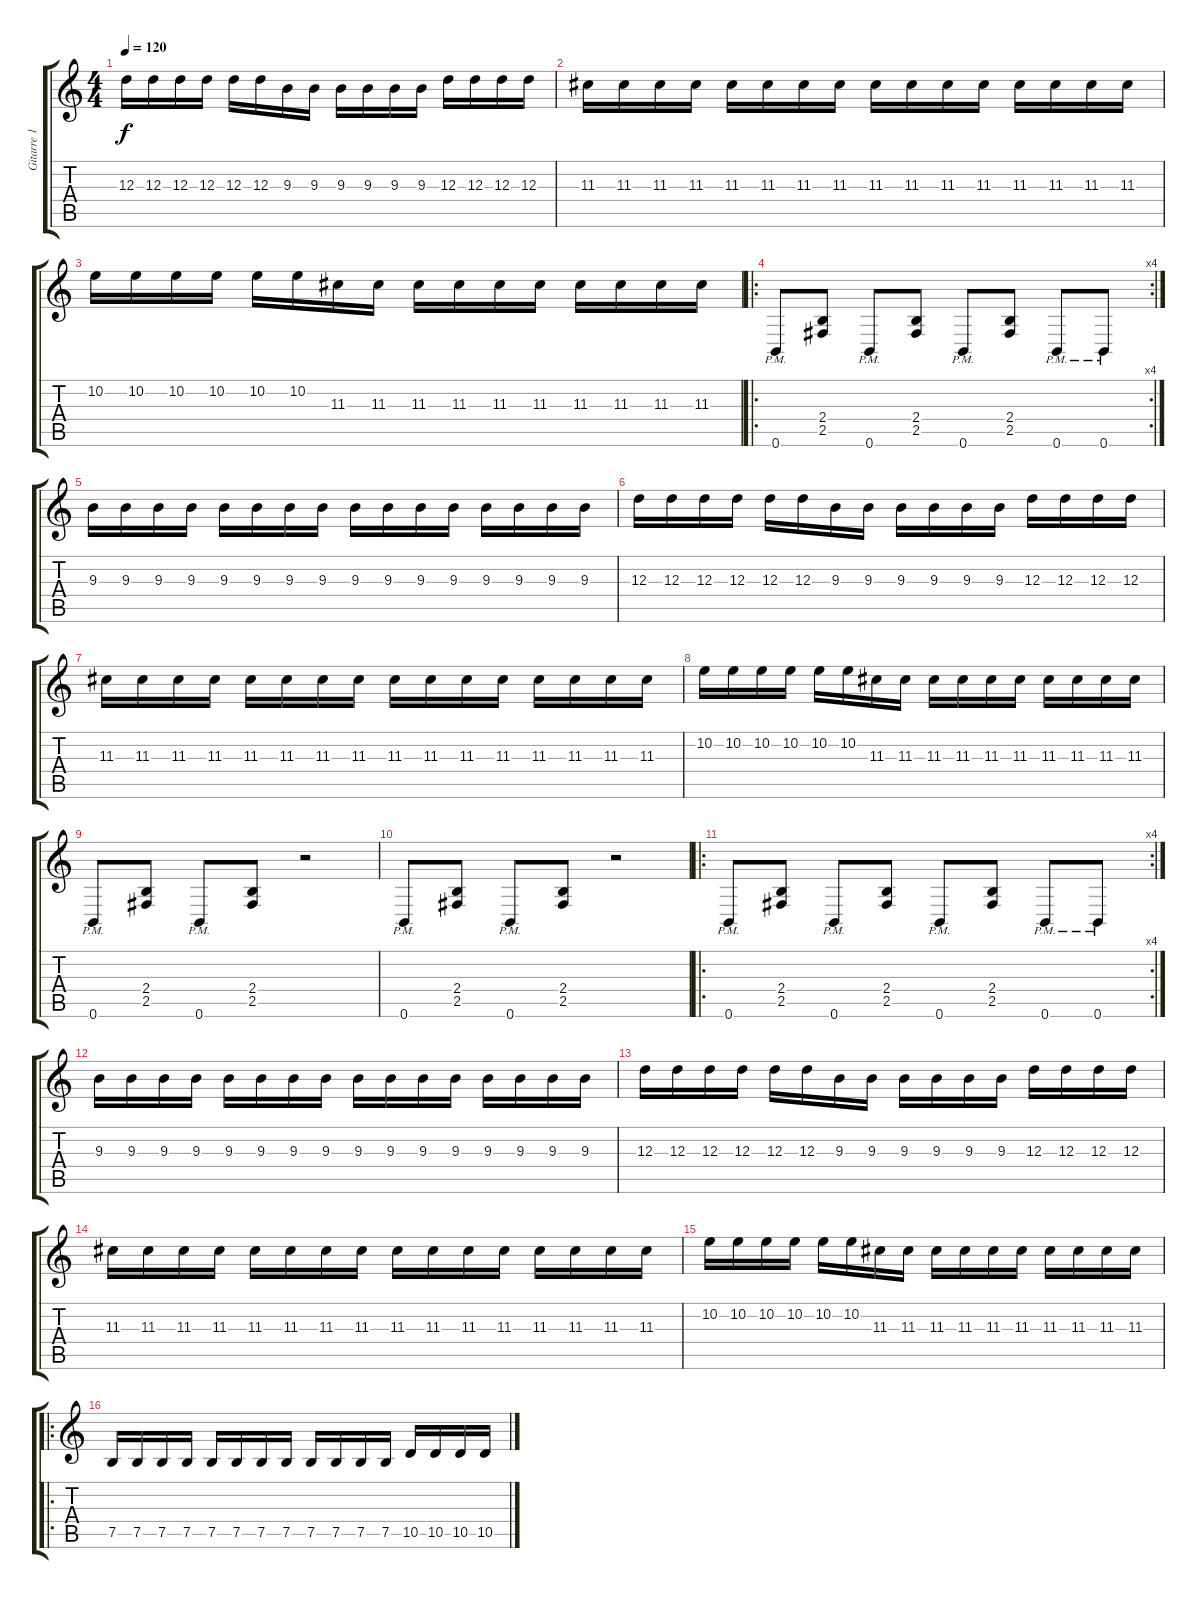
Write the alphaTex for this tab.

\track ("Gitarre 1" "Gitarre 1") {instrument distortionguitar}
\staff {score tabs}
\tuning (B3 Gb3 D3 A2 E2 B1) {hide}
\ts (4 4)
\tempo 120
\clef g2
\ks c
12.3.16{dy f} 12.3.16 12.3.16 12.3.16 12.3.16 12.3.16 9.3.16 9.3.16 9.3.16 9.3.16 9.3.16 9.3.16 12.3.16 12.3.16 12.3.16 12.3.16 |
11.3.16 11.3.16 11.3.16 11.3.16 11.3.16 11.3.16 11.3.16 11.3.16 11.3.16 11.3.16 11.3.16 11.3.16 11.3.16 11.3.16 11.3.16 11.3.16 |
10.2.16 10.2.16 10.2.16 10.2.16 10.2.16 10.2.16 11.3.16 11.3.16 11.3.16 11.3.16 11.3.16 11.3.16 11.3.16 11.3.16 11.3.16 11.3.16 |
\ro
\rc 4
0.6{pm}.8 (2.4 2.5).8 0.6{pm}.8 (2.4 2.5).8 0.6{pm}.8 (2.4 2.5).8 0.6{pm}.8 0.6{pm}.8 |
9.3.16 9.3.16 9.3.16 9.3.16 9.3.16 9.3.16 9.3.16 9.3.16 9.3.16 9.3.16 9.3.16 9.3.16 9.3.16 9.3.16 9.3.16 9.3.16 |
12.3.16 12.3.16 12.3.16 12.3.16 12.3.16 12.3.16 9.3.16 9.3.16 9.3.16 9.3.16 9.3.16 9.3.16 12.3.16 12.3.16 12.3.16 12.3.16 |
11.3.16 11.3.16 11.3.16 11.3.16 11.3.16 11.3.16 11.3.16 11.3.16 11.3.16 11.3.16 11.3.16 11.3.16 11.3.16 11.3.16 11.3.16 11.3.16 |
10.2.16 10.2.16 10.2.16 10.2.16 10.2.16 10.2.16 11.3.16 11.3.16 11.3.16 11.3.16 11.3.16 11.3.16 11.3.16 11.3.16 11.3.16 11.3.16 |
0.6{pm}.8 (2.4 2.5).8 0.6{pm}.8 (2.4 2.5).8 r.2 |
0.6{pm}.8 (2.4 2.5).8 0.6{pm}.8 (2.4 2.5).8 r.2 |
\ro
\rc 4
0.6{pm}.8 (2.4 2.5).8 0.6{pm}.8 (2.4 2.5).8 0.6{pm}.8 (2.4 2.5).8 0.6{pm}.8 0.6{pm}.8 |
9.3.16 9.3.16 9.3.16 9.3.16 9.3.16 9.3.16 9.3.16 9.3.16 9.3.16 9.3.16 9.3.16 9.3.16 9.3.16 9.3.16 9.3.16 9.3.16 |
12.3.16 12.3.16 12.3.16 12.3.16 12.3.16 12.3.16 9.3.16 9.3.16 9.3.16 9.3.16 9.3.16 9.3.16 12.3.16 12.3.16 12.3.16 12.3.16 |
11.3.16 11.3.16 11.3.16 11.3.16 11.3.16 11.3.16 11.3.16 11.3.16 11.3.16 11.3.16 11.3.16 11.3.16 11.3.16 11.3.16 11.3.16 11.3.16 |
10.2.16 10.2.16 10.2.16 10.2.16 10.2.16 10.2.16 11.3.16 11.3.16 11.3.16 11.3.16 11.3.16 11.3.16 11.3.16 11.3.16 11.3.16 11.3.16 |
\ro
7.5.16 7.5.16 7.5.16 7.5.16 7.5.16 7.5.16 7.5.16 7.5.16 7.5.16 7.5.16 7.5.16 7.5.16 10.5.16 10.5.16 10.5.16 10.5.16
